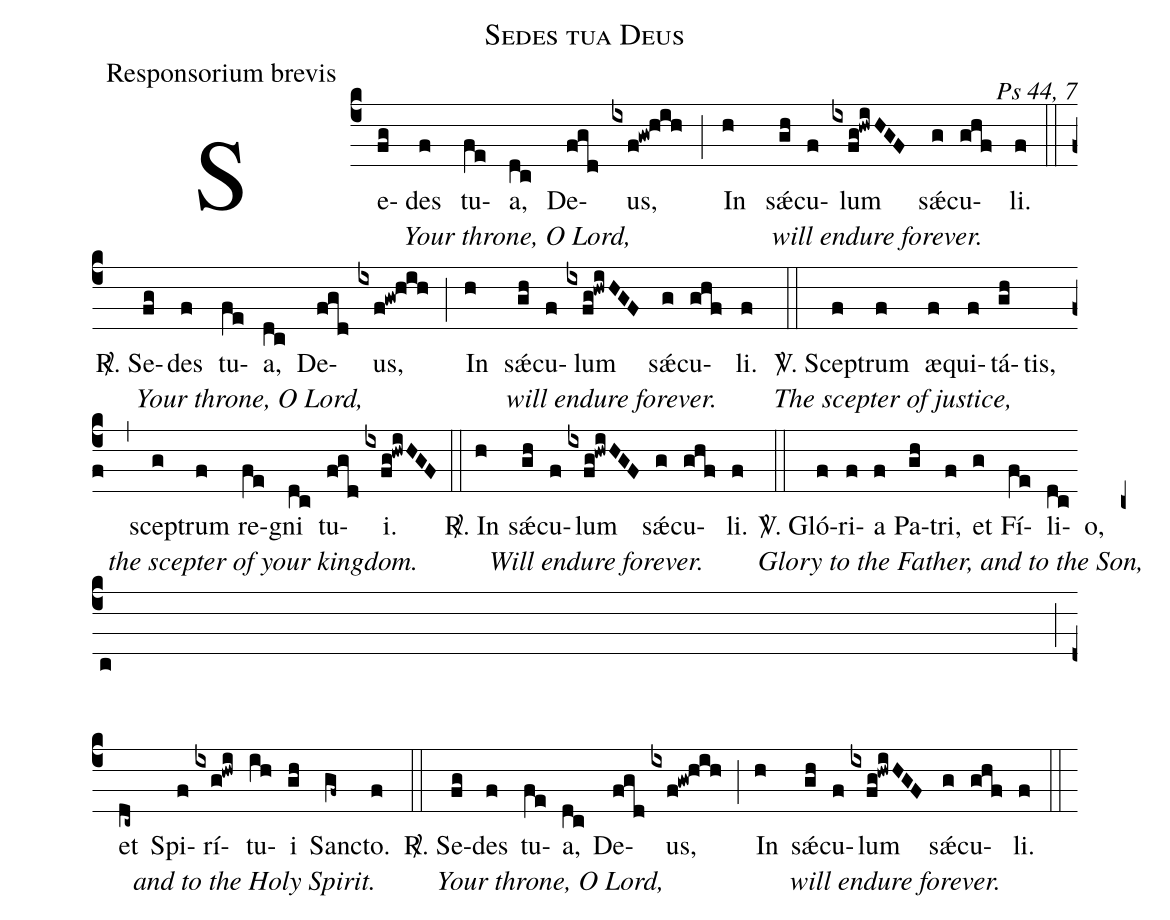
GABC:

name:Sedes tua Deus;
office-part:Responsorium brevis;
commentary:Ps 44, 7;
%%
(c4) Se[Your throne, O Lord,](fg)des(f) tu(fe)a,(dc) De(fgd)us,[/](ixf!gw!h!i!h) (;) In[will endure forever.](h) s{<sp>'ae</sp>}(gh)cu(f)lum(ixfg!hwiHGF) s{<sp>'ae</sp>}(g)cu(ghf)li.[/](f) (::) (z)

<sp>R/</sp>. Se[Your throne, O Lord,](fg)des(f) tu(fe)a,(dc) De(fgd)us,[/](ixf!gw!h!i!h) (;) In[will endure forever.](h) s{<sp>'ae</sp>}(gh)cu(f)lum(ixfg!hwiHGF) s{<sp>'ae</sp>}(g)cu(ghf)li.[/](f) (::)

<sp>V/</sp>. Scep[The scepter of justice,](f)trum(f) æ(f)qui(f)tá(gh)tis,[/](f) (,) scep[the scepter of your kingdom.](g)trum(f) re(fe)gni(dc) tu(fgd)i.[/](ixfg!hwiHGF) (::)

<sp>R/</sp>. In[Will endure forever.](h) s{<sp>'ae</sp>}(gh)cu(f)lum(ixfg!hwiHGF) s{<sp>'ae</sp>}(g)cu(ghf)li.[/](f) (::)


<sp>V/</sp>. Gló[Glory to the Father, and to the Son,](f)ri(f)a(f) Pa(gh)tri,(f) et(g) Fí(fe)li(dc)o,[/](c) (;) (z)

et[and to the Holy Spirit.](dc~) Spi(f)rí(ixg!hwi)tu(ih)i(gh) San(gf~)cto.[/](f) (::)

<sp>R/</sp>. Se[Your throne, O Lord,](fg)des(f) tu(fe)a,(dc) De(fgd)us,[/](ixf!gw!h!i!h) (;) In[will endure forever.](h) s{<sp>'ae</sp>}(gh)cu(f)lum(ixfg!hwiHGF) s{<sp>'ae</sp>}(g)cu(ghf)li.[/](f) (::)
